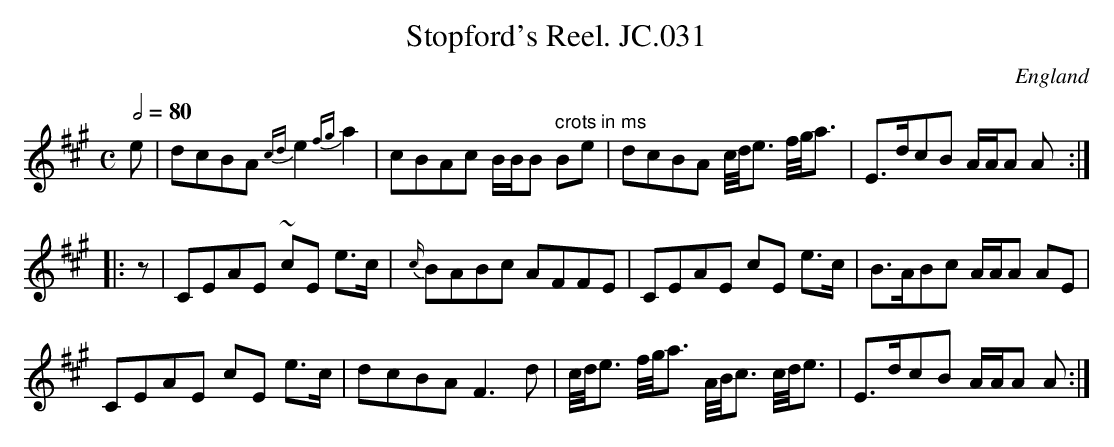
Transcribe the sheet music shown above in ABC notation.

X:1
T:Stopford's Reel. JC.031
O:England
M:C
L:1/8
Q:2/4=80
K:A major
e|dcBA{cd}e2{fg}a2|cBAc B/B/B " crots in ms"Be|\
dcBA c/4d/4e3/2 f/4g/4a3/2|E>dcB A/A/A A:|!
|:z|CEAE ~cE e>c|{c/}BABc AFFE|CEAE cE e>c|B>ABc A/A/A AE|!
CEAE cE e>c|dcBA F3d|c/4d/4e3/2 f/4g/4a3/2 A/4B/4c3/2 c/4d/4e3/2|\
E>dcB A/A/A A:|
